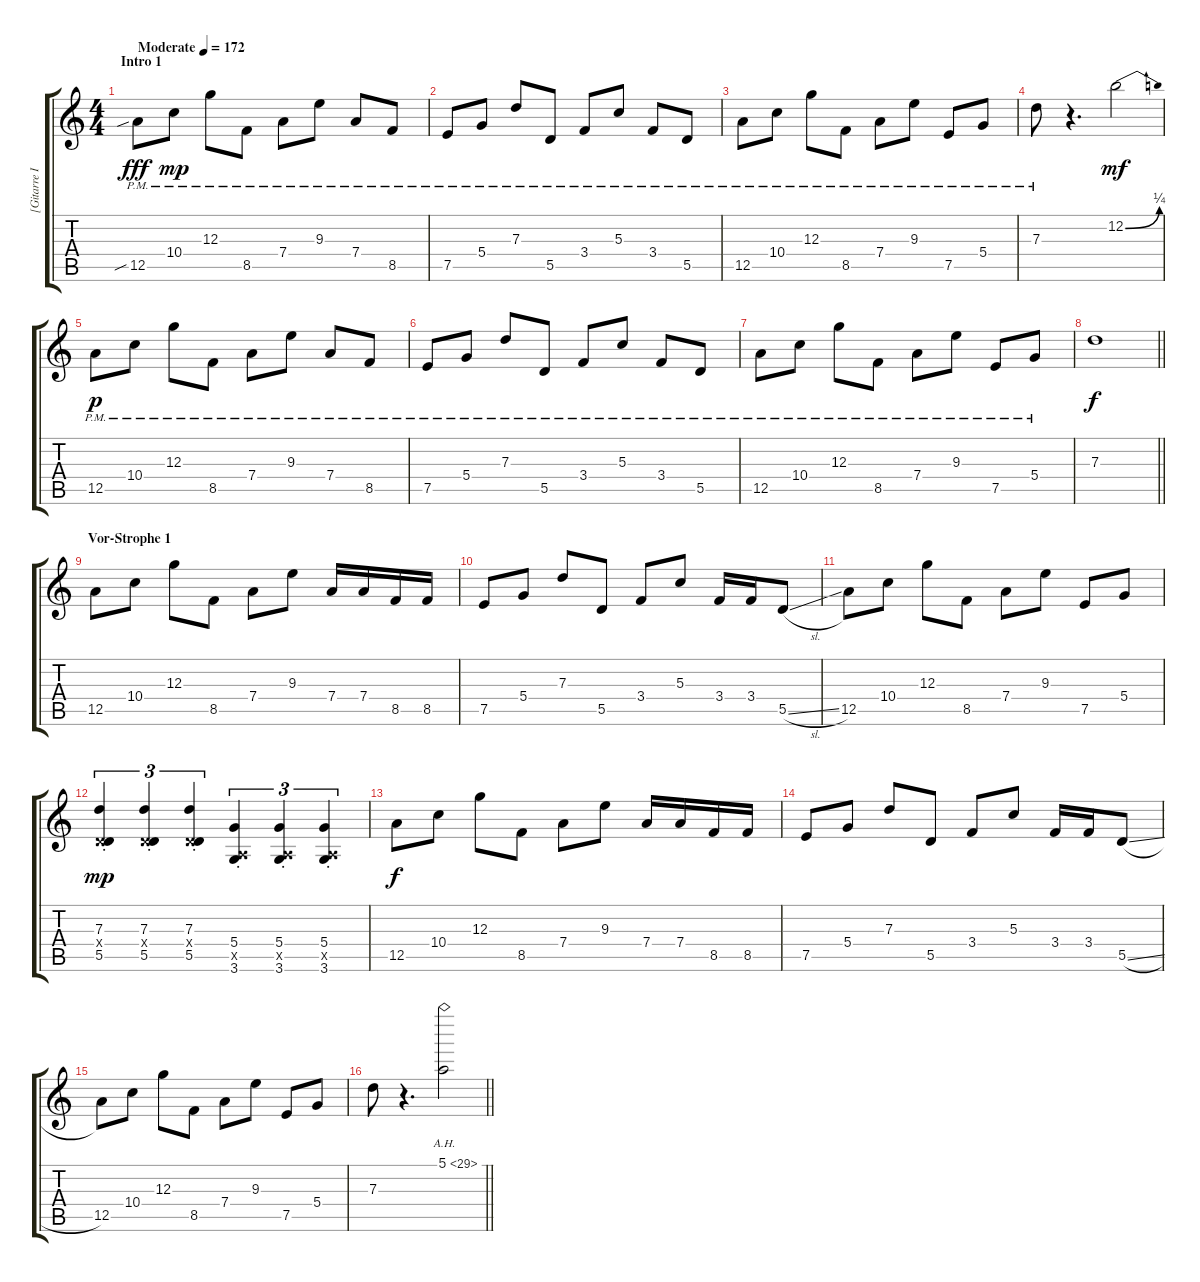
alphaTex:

\track ("[Gitarre I]" "[Gitarre I") {instrument overdrivenguitar}
\staff {score tabs}
\tuning (E4 B3 G3 D3 A2 E2) {hide}
\ts (4 4)
\section ("" "Intro 1")
\tempo (172 "Moderate")
\clef g2
\ks c
12.5{sib pm}.8{dy fff volume 16 balance 11 instrument overdrivenguitar} 10.4{pm}.8{dy mp} 12.3{pm}.8 8.5{pm}.8 7.4{pm}.8 9.3{pm}.8 7.4{pm}.8 8.5{pm}.8 |
7.5{pm}.8 5.4{pm}.8 7.3{pm}.8 5.5{pm}.8 3.4{pm}.8 5.3{pm}.8 3.4{pm}.8 5.5{pm}.8 |
12.5{pm}.8 10.4{pm}.8 12.3{pm}.8 8.5{pm}.8 7.4{pm}.8 9.3{pm}.8 7.5{pm}.8 5.4{pm}.8 |
7.3{pm}.8 r.4{d} 12.2{be (bend 0 0 60 1)}.2{dy mf volume 10 instrument overdrivenguitar} |
12.5{pm}.8{dy p volume 16 balance 14 instrument overdrivenguitar} 10.4{pm}.8 12.3{pm}.8 8.5{pm}.8 7.4{pm}.8 9.3{pm}.8 7.4{pm}.8 8.5{pm}.8 |
7.5{pm}.8 5.4{pm}.8 7.3{pm}.8 5.5{pm}.8 3.4{pm}.8 5.3{pm}.8 3.4{pm}.8 5.5{pm}.8 |
12.5{pm}.8 10.4{pm}.8 12.3{pm}.8 8.5{pm}.8 7.4{pm}.8 9.3{pm}.8 7.5{pm}.8 5.4{pm}.8 |
\barLineRight lightlight
7.3.1{dy f volume 10 instrument overdrivenguitar} |
\section ("" "Vor-Strophe 1")
12.5.8 10.4.8 12.3.8 8.5.8 7.4.8 9.3.8 7.4.16 7.4.16 8.5.16 8.5.16 |
7.5.8 5.4.8 7.3.8 5.5.8 3.4.8 5.3.8 3.4.16 3.4.16 5.5{sl}.8 |
12.5.8 10.4.8 12.3.8 8.5.8 7.4.8 9.3.8 7.5.8 5.4.8 |
(7.3{st} 0.4{x} 5.5{st}).4{tu (3 2) dy mp} (7.3{st} 0.4{x} 5.5{st}).4{tu (3 2)} (7.3{st} 0.4{x} 5.5{st}).4{tu (3 2)} (5.4{st} 0.5{x} 3.6{st}).4{tu (3 2)} (5.4{st} 0.5{x} 3.6{st}).4{tu (3 2)} (5.4{st} 0.5{x} 3.6{st}).4{tu (3 2)} |
12.5.8{dy f} 10.4.8 12.3.8 8.5.8 7.4.8 9.3.8 7.4.16 7.4.16 8.5.16 8.5.16 |
7.5.8 5.4.8 7.3.8 5.5.8 3.4.8 5.3.8 3.4.16 3.4.16 5.5{sl}.8 |
12.5.8 10.4.8 12.3.8 8.5.8 7.4.8 9.3.8 7.5.8 5.4.8 |
\barLineRight lightlight
7.3.8 r.4{d} 5.1{ah 24}.2
